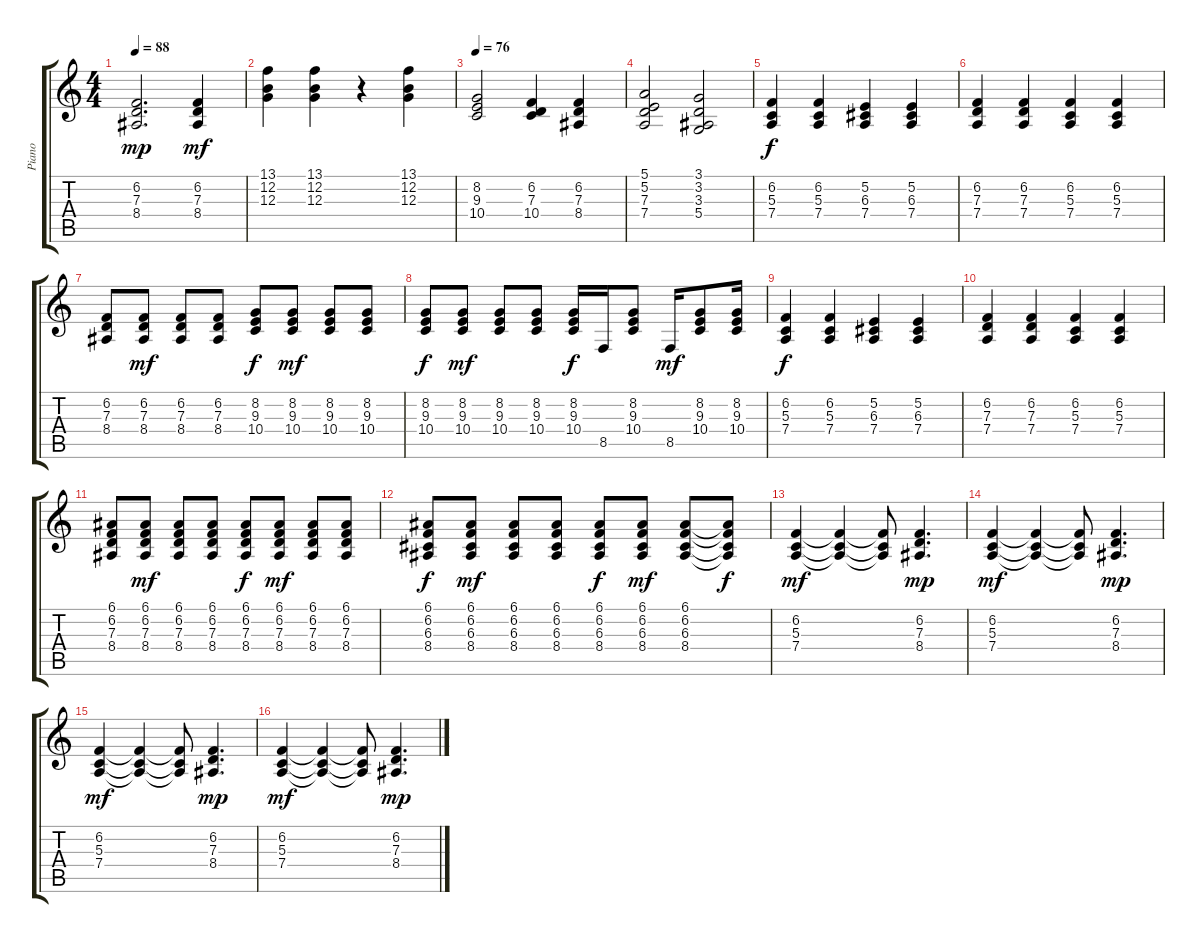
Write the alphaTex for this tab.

\track ("Piano" "Piano") {instrument acousticgrandpiano}
\staff {score tabs}
\tuning (E4 B3 G3 D3 A2 E2) {hide}
\ts (4 4)
\tempo 88
\clef g2
\ks c
(6.2 7.3 8.4).2{d dy mp} (6.2 7.3 8.4).4{dy mf} |
(13.1 12.2 12.3).4 (13.1 12.2 12.3).4 r.4 (13.1 12.2 12.3).4 |
\tempo 76
(8.2 9.3 10.4).2 (6.2 7.3 10.4).4 (6.2 7.3 8.4).4 |
(5.1 5.2 7.3 7.4).2 (3.1 3.2 3.3 5.4).2 |
(6.2 5.3 7.4).4{dy f} (6.2 5.3 7.4).4 (5.2 6.3 7.4).4 (5.2 6.3 7.4).4 |
(6.2 7.3 7.4).4 (6.2 7.3 7.4).4 (6.2 5.3 7.4).4 (6.2 5.3 7.4).4 |
(6.2 7.3 8.4).8 (6.2 7.3 8.4).8{dy mf} (6.2 7.3 8.4).8 (6.2 7.3 8.4).8 (8.2 9.3 10.4).8{dy f} (8.2 9.3 10.4).8{dy mf} (8.2 9.3 10.4).8 (8.2 9.3 10.4).8 |
(8.2 9.3 10.4).8{dy f} (8.2 9.3 10.4).8{dy mf} (8.2 9.3 10.4).8 (8.2 9.3 10.4).8 (8.2 9.3 10.4).16{dy f} 8.5.16 (8.2 9.3 10.4).8 8.5.16{dy mf} (8.2 9.3 10.4).8 (8.2 9.3 10.4).16 |
(6.2 5.3 7.4).4{dy f} (6.2 5.3 7.4).4 (5.2 6.3 7.4).4 (5.2 6.3 7.4).4 |
(6.2 7.3 7.4).4 (6.2 7.3 7.4).4 (6.2 5.3 7.4).4 (6.2 5.3 7.4).4 |
(6.1 6.2 7.3 8.4).8 (6.1 6.2 7.3 8.4).8{dy mf} (6.1 6.2 7.3 8.4).8 (6.1 6.2 7.3 8.4).8 (6.1 6.2 7.3 8.4).8{dy f} (6.1 6.2 7.3 8.4).8{dy mf} (6.1 6.2 7.3 8.4).8 (6.1 6.2 7.3 8.4).8 |
(6.1 6.2 6.3 8.4).8{dy f} (6.1 6.2 6.3 8.4).8{dy mf} (6.1 6.2 6.3 8.4).8 (6.1 6.2 6.3 8.4).8 (6.1 6.2 6.3 8.4).8{dy f} (6.1 6.2 6.3 8.4).8{dy mf} (6.1 6.2 6.3 8.4).8 (6.1{t} 6.2{t} 6.3{t} 8.4{t}).8{dy f} |
(6.2 5.3 7.4).4{dy mf} (6.2{t} 5.3{t} 7.4{t}).4 (6.2{t} 5.3{t} 7.4{t}).8 (6.2 7.3 8.4).4{d dy mp} |
(6.2 5.3 7.4).4{dy mf} (6.2{t} 5.3{t} 7.4{t}).4 (6.2{t} 5.3{t} 7.4{t}).8 (6.2 7.3 8.4).4{d dy mp} |
(6.2 5.3 7.4).4{dy mf} (6.2{t} 5.3{t} 7.4{t}).4 (6.2{t} 5.3{t} 7.4{t}).8 (6.2 7.3 8.4).4{d dy mp} |
(6.2 5.3 7.4).4{dy mf} (6.2{t} 5.3{t} 7.4{t}).4 (6.2{t} 5.3{t} 7.4{t}).8 (6.2 7.3 8.4).4{d dy mp}
